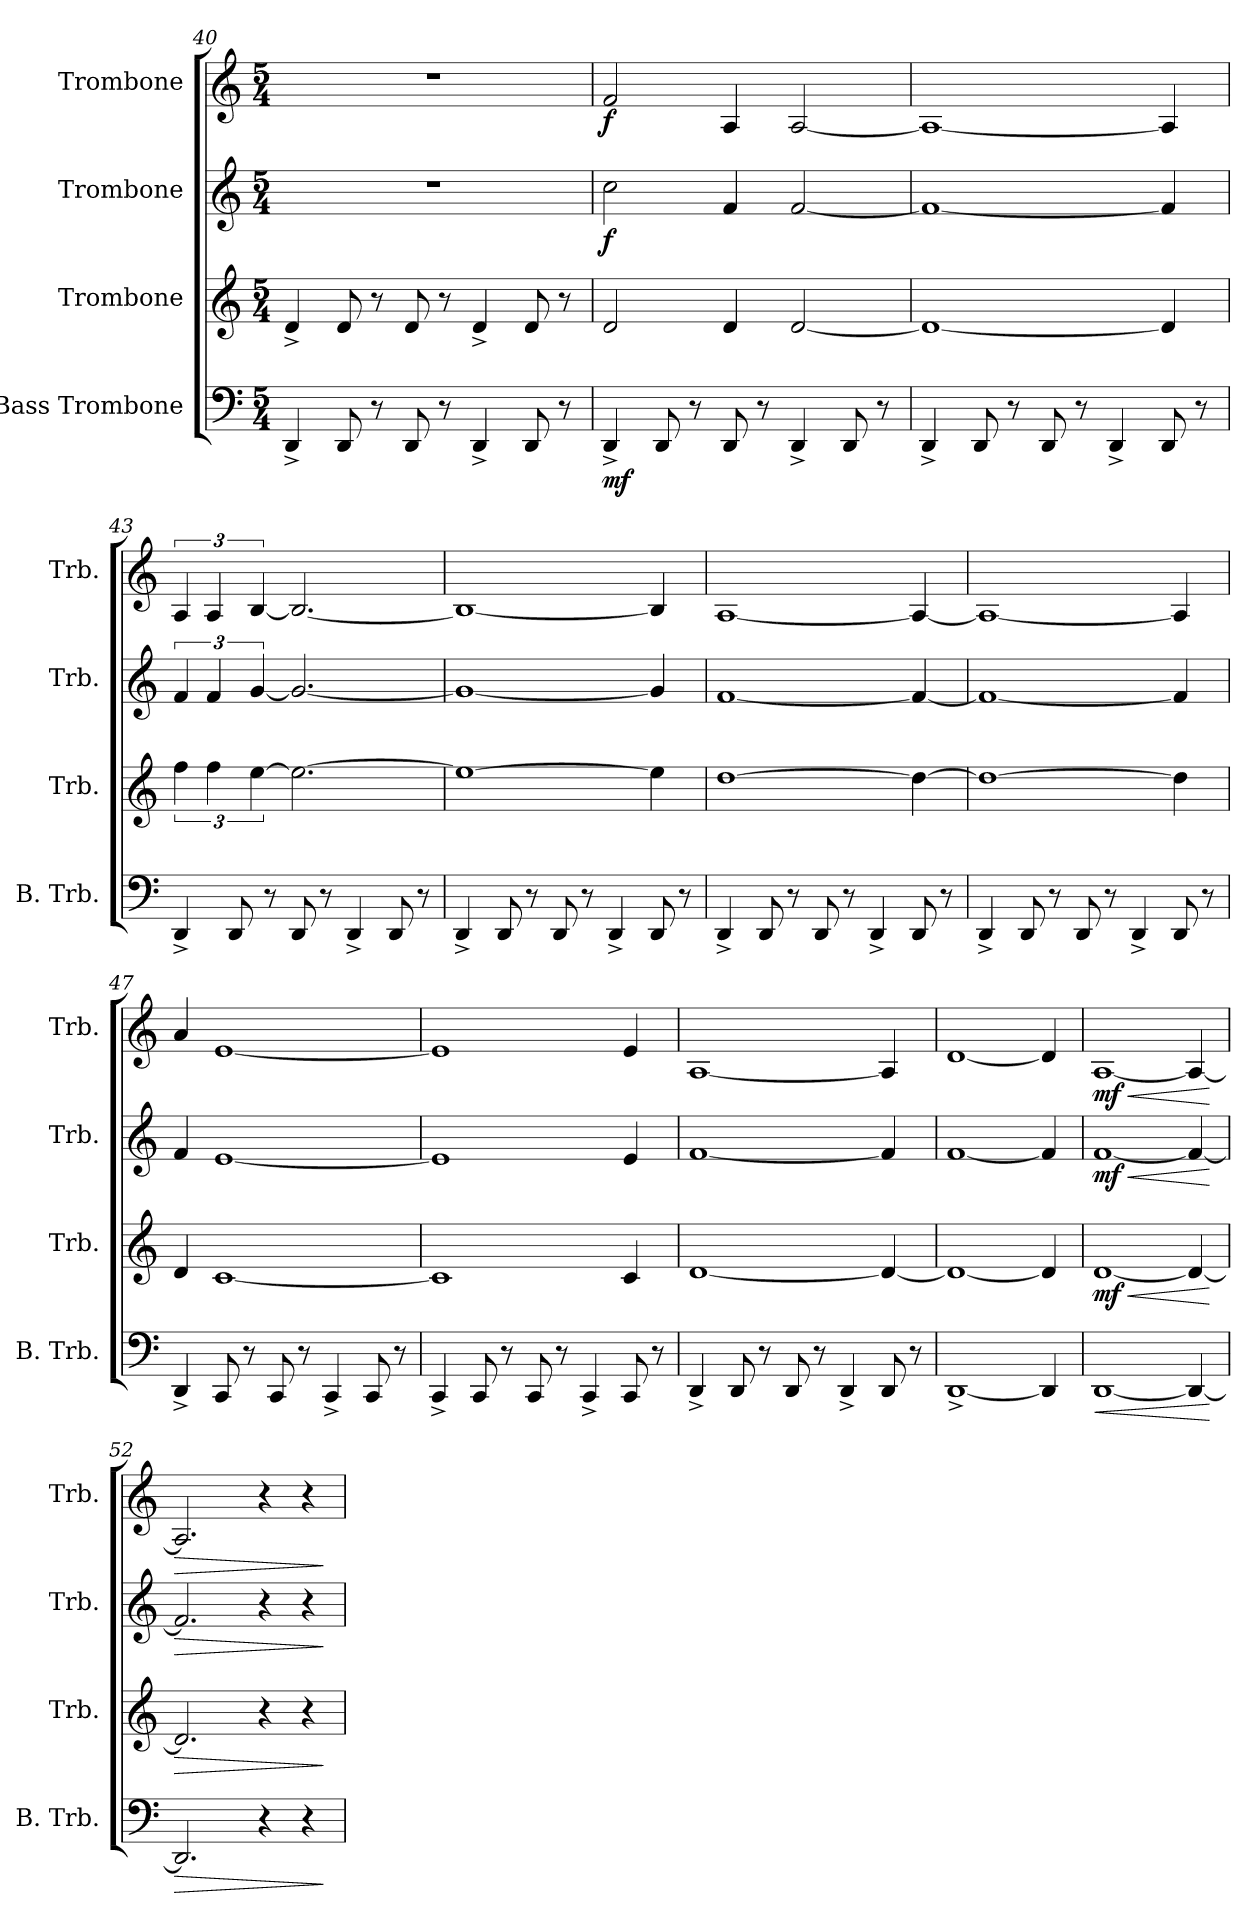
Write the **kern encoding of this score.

**kern	**dynam	**kern	**dynam	**kern	**dynam	**kern	**dynam
*part4	*part4	*part3	*part3	*part2	*part2	*part1	*part1
*staff4	*staff4	*staff3	*staff3	*staff2	*staff2	*staff1	*staff1
*I"Bass Trombone	*	*I"Trombone	*	*I"Trombone	*	*I"Trombone	*
*I'B. Trb.	*	*I'Trb.	*	*I'Trb.	*	*I'Trb.	*
!!LO:PB:g=z
*clefF4	*	*	*	*	*	*	*
*k[]	*	*k[]	*	*k[]	*	*k[]	*
*C:	*	*C:	*	*C:	*	*C:	*
*M5/4	*	*M5/4	*	*M5/4	*	*M5/4	*
=40	=40	=40	=40	=40	=40	=40	=40
4DD^/	.	4d^/	.	4%5r	.	4%5r	.
8DD/	.	8d/	.	.	.	.	.
8r	.	8r	.	.	.	.	.
8DD/	.	8d/	.	.	.	.	.
8r	.	8r	.	.	.	.	.
4DD^/	.	4d^/	.	.	.	.	.
8DD/	.	8d/	.	.	.	.	.
8r	.	8r	.	.	.	.	.
=41	=41	=41	=41	=41	=41	=41	=41
!	!LO:DY:b	!	!	!	!LO:DY:b	!	!LO:DY:b
4DD^/	mf	2d/	.	2cc\	f	2f/	f
8DD/	.	.	.	.	.	.	.
8r	.	.	.	.	.	.	.
8DD/	.	4d/	.	4f/	.	4A/	.
8r	.	.	.	.	.	.	.
4DD^/	.	[2d/	.	[2f/	.	[2A/	.
8DD/	.	.	.	.	.	.	.
8r	.	.	.	.	.	.	.
=42	=42	=42	=42	=42	=42	=42	=42
4DD^/	.	1d_	.	1f_	.	1A_	.
8DD/	.	.	.	.	.	.	.
8r	.	.	.	.	.	.	.
8DD/	.	.	.	.	.	.	.
8r	.	.	.	.	.	.	.
4DD^/	.	.	.	.	.	.	.
8DD/	.	4d/]	.	4f/]	.	4A/]	.
8r	.	.	.	.	.	.	.
=43	=43	=43	=43	=43	=43	=43	=43
4DD^/	.	6ff\	.	6f/	.	6A/	.
.	.	6ff\	.	6f/	.	6A/	.
8DD/	.	.	.	.	.	.	.
.	.	[6ee\	.	[6g/	.	[6B/	.
8r	.	.	.	.	.	.	.
8DD/	.	2.ee\_	.	2.g/_	.	2.B/_	.
8r	.	.	.	.	.	.	.
4DD^/	.	.	.	.	.	.	.
8DD/	.	.	.	.	.	.	.
8r	.	.	.	.	.	.	.
!!LO:LB:g=z
=44	=44	=44	=44	=44	=44	=44	=44
4DD^/	.	1ee_	.	1g_	.	1B_	.
8DD/	.	.	.	.	.	.	.
8r	.	.	.	.	.	.	.
8DD/	.	.	.	.	.	.	.
8r	.	.	.	.	.	.	.
4DD^/	.	.	.	.	.	.	.
8DD/	.	4ee\]	.	4g/]	.	4B/]	.
8r	.	.	.	.	.	.	.
=45	=45	=45	=45	=45	=45	=45	=45
4DD^/	.	[1dd	.	[1f	.	[1A	.
8DD/	.	.	.	.	.	.	.
8r	.	.	.	.	.	.	.
8DD/	.	.	.	.	.	.	.
8r	.	.	.	.	.	.	.
4DD^/	.	.	.	.	.	.	.
8DD/	.	4dd\_	.	4f/_	.	4A/_	.
8r	.	.	.	.	.	.	.
=46	=46	=46	=46	=46	=46	=46	=46
4DD^/	.	1dd_	.	1f_	.	1A_	.
8DD/	.	.	.	.	.	.	.
8r	.	.	.	.	.	.	.
8DD/	.	.	.	.	.	.	.
8r	.	.	.	.	.	.	.
4DD^/	.	.	.	.	.	.	.
8DD/	.	4dd\]	.	4f/]	.	4A/]	.
8r	.	.	.	.	.	.	.
=47	=47	=47	=47	=47	=47	=47	=47
4DD^/	.	4d/	.	4f/	.	4a/	.
8CC/	.	[1c	.	[1e	.	[1e	.
8r	.	.	.	.	.	.	.
8CC/	.	.	.	.	.	.	.
8r	.	.	.	.	.	.	.
4CC^/	.	.	.	.	.	.	.
8CC/	.	.	.	.	.	.	.
8r	.	.	.	.	.	.	.
!!LO:LB:g=z
=48	=48	=48	=48	=48	=48	=48	=48
4CC^/	.	1c]	.	1e]	.	1e]	.
8CC/	.	.	.	.	.	.	.
8r	.	.	.	.	.	.	.
8CC/	.	.	.	.	.	.	.
8r	.	.	.	.	.	.	.
4CC^/	.	.	.	.	.	.	.
8CC/	.	4c/	.	4e/	.	4e/	.
8r	.	.	.	.	.	.	.
=49	=49	=49	=49	=49	=49	=49	=49
4DD^/	.	[1d	.	[1f	.	[1A	.
8DD/	.	.	.	.	.	.	.
8r	.	.	.	.	.	.	.
8DD/	.	.	.	.	.	.	.
8r	.	.	.	.	.	.	.
4DD^/	.	.	.	.	.	.	.
8DD/	.	4d/_	.	4f/]	.	4A/]	.
8r	.	.	.	.	.	.	.
=50	=50	=50	=50	=50	=50	=50	=50
[1DD^	.	1d_	.	[1f	.	[1d	.
4DD/]	.	4d/]	.	4f/]	.	4d/]	.
=51	=51	=51	=51	=51	=51	=51	=51
!	!LO:HP:b	!	!LO:HP:b	!	!LO:HP:b	!	!LO:HP:b
!	!	!	!LO:DY:n=1:b	!	!LO:DY:n=1:b	!	!LO:DY:n=1:b
[1DD	<	[1d	< mf	[1f	< mf	[1A	< mf
4DD/_	.	4d/_	.	4f/_	.	4A/_	.
.	[	.	[	.	[	.	[
=52	=52	=52	=52	=52	=52	=52	=52
!	!LO:HP:b	!	!LO:HP:b	!	!LO:HP:b	!	!LO:HP:b
2.DD/]	>	2.d/]	>	2.f/]	>	2.A/]	>
4r	.	4r	.	4r	.	4r	.
4r	.	4r	.	4r	.	4r	.
.	]	.	]	.	]	.	]
=	=	=	=	=	=	=	=
*-	*-	*-	*-	*-	*-	*-	*-
